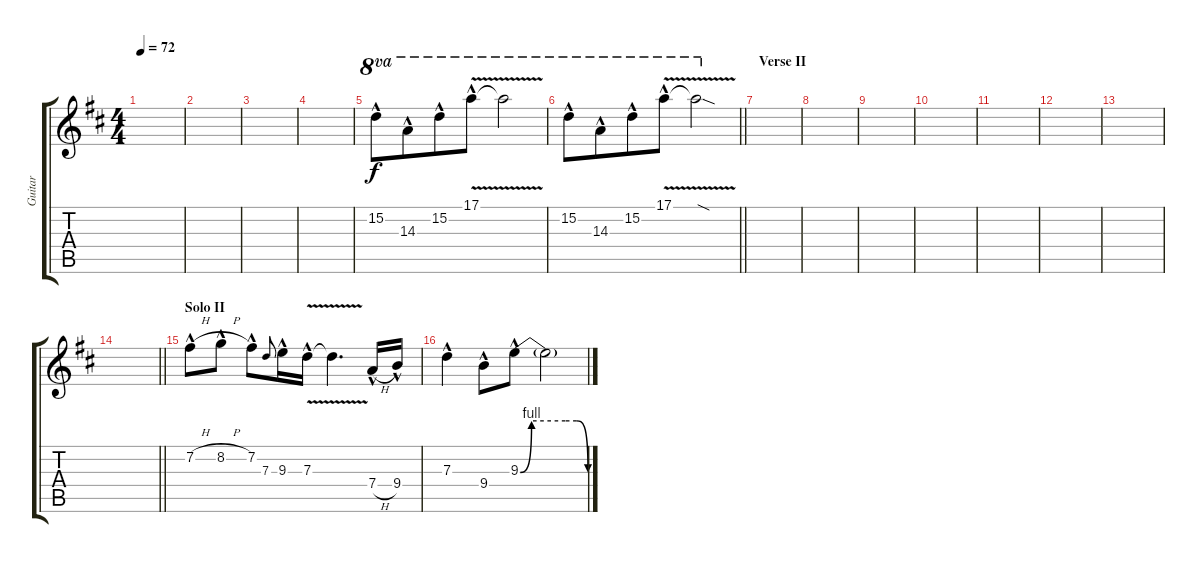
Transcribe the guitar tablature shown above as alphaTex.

\track ("Guitar " "Guitar ") {instrument electricguitarjazz}
\staff {score tabs}
\tuning (E4 B3 G3 D3 A2 E2) {hide}
\ts (4 4)
\tempo 72
\clef g2
\ks d
|
|
|
|
15.2{hac}.8{ot 8va} 14.3{hac}.8{ot 8va beam merge} 15.2{hac}.8{ot 8va} 17.1{v hac}.8{ot 8va} 17.1{t}.2{ot 8va} |
\barLineRight lightlight
15.2{hac}.8{ot 8va} 14.3{hac}.8{ot 8va beam merge} 15.2{hac}.8{ot 8va} 17.1{v hac}.8{ot 8va} 17.1{sod t}.2{ot 8va} |
\section ("" "Verse II")
|
|
|
|
|
|
|
\barLineRight lightlight
|
\section ("" "Solo II")
7.2{h hac}.8 8.2{h hac}.8 7.2{hac}.8 7.3.8{gr onbeat} 9.3{hac}.16 7.3{v hac}.16 7.3{t}.4{d} 7.4{h hac}.16 9.4{hac}.16 |
7.3{hac}.4 9.4{hac}.8 9.3{be (custom 0 0 10 4 40 4 50 4 60 0) hac}.8 9.3{t}.2
